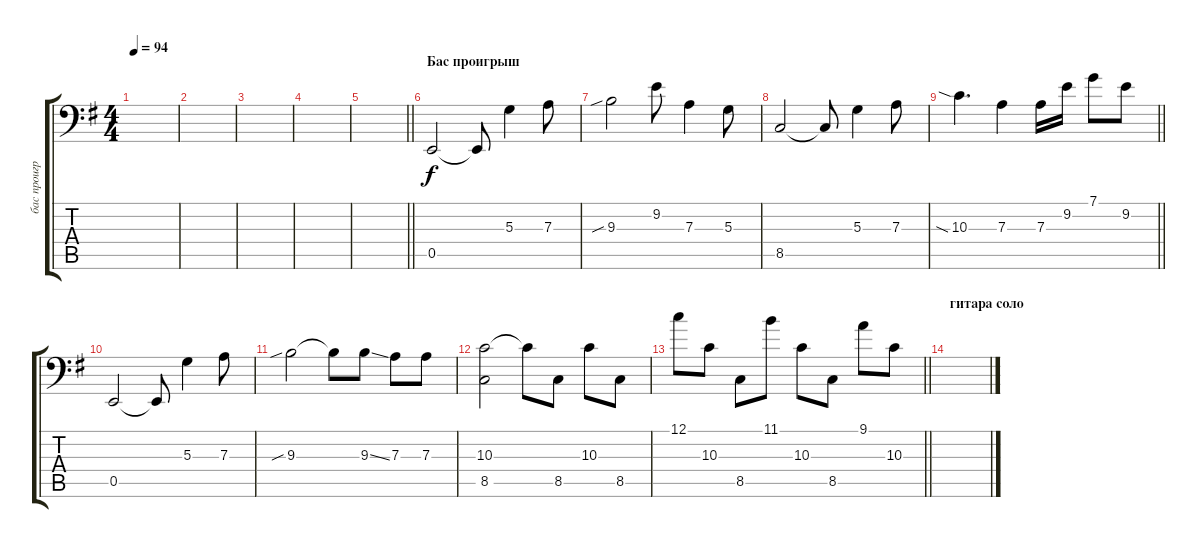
\track ("бас проигрыш" "бас проигр") {instrument electricbassfinger}
\staff {score tabs}
\tuning (C3 G2 D2 A1 E1 B0) {hide}
\ts (4 4)
\tempo 94
\clef f4
\ks g
|
|
|
|
\barLineRight lightlight
|
\section ("" "Бас проигрыш")
0.5.2 0.5{t}.8 5.3.4 7.3.8 |
9.3{sib}.2 9.2.8 7.3.4 5.3.8 |
8.5.2 8.5{t}.8 5.3.4 7.3.8 |
\barLineRight lightlight
10.3{sia}.4{d} 7.3.4 7.3.16 9.2.16 7.1.8 9.2.8 |
0.5.2 0.5{t}.8 5.3.4 7.3.8 |
9.3{sib}.2 9.3{t}.8 9.3{ss}.8 7.3.8 7.3.8 |
(10.3 8.5).2 10.3{t}.8 8.5.8 10.3.8 8.5.8 |
\barLineRight lightlight
12.1.8 10.3.8 8.5.8 11.1.8 10.3.8 8.5.8 9.1.8 10.3.8 |
\section ("" "гитара соло")
